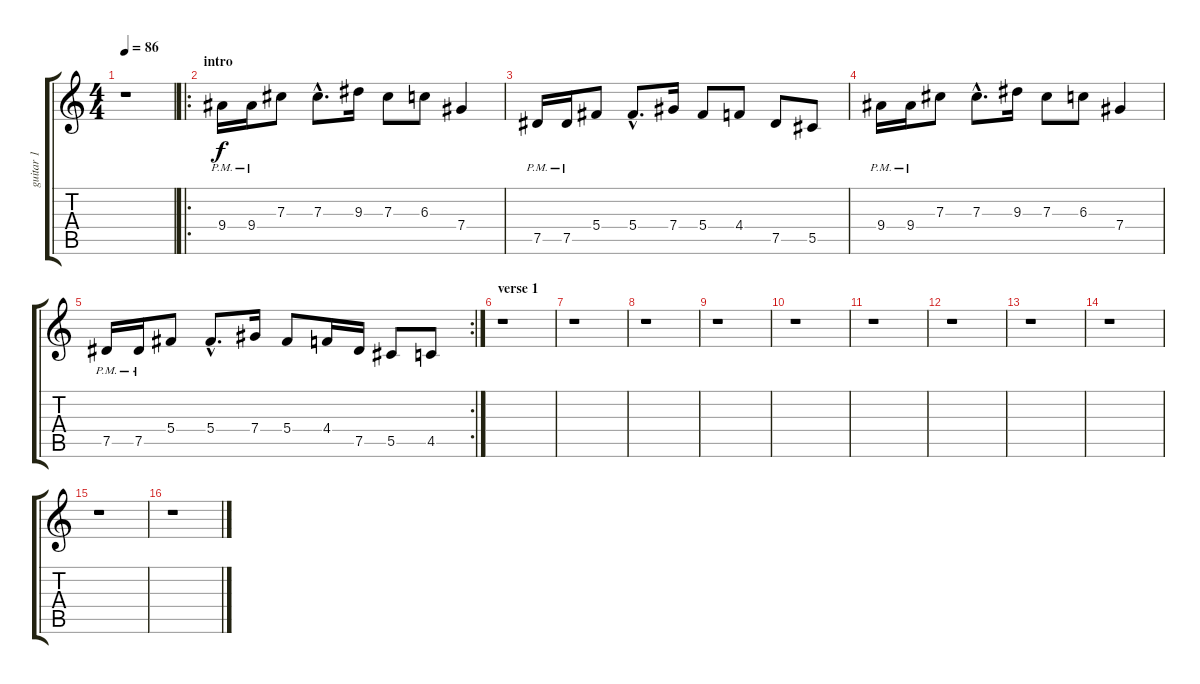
\track ("guitar 1" "guitar 1") {instrument distortionguitar}
\staff {score tabs}
\tuning (Eb4 Bb3 Gb3 Db3 Ab2 Eb2) {hide}
\ts (4 4)
\tempo 86
\clef g2
\ks c
r.1{dy f instrument distortionguitar} |
\ro
\section ("" "intro")
9.4{pm}.16 9.4{pm}.16 7.3.8 7.3{hac}.8{d} 9.3.16 7.3.8 6.3.8 7.4.4 |
7.5{pm}.16 7.5{pm}.16 5.4.8 5.4{hac}.8{d} 7.4.16 5.4.8 4.4.8 7.5.8 5.5.8 |
9.4{pm}.16 9.4{pm}.16 7.3.8 7.3{hac}.8{d} 9.3.16 7.3.8 6.3.8 7.4.4 |
\rc 2
7.5{pm}.16 7.5{pm}.16 5.4.8 5.4{hac}.8{d} 7.4.16 5.4.8 4.4.16 7.5.16 5.5.8 4.5.8 |
\section ("" "verse 1")
r.1 |
r.1 |
r.1 |
r.1 |
r.1 |
r.1 |
r.1 |
r.1 |
r.1 |
r.1 |
r.1
